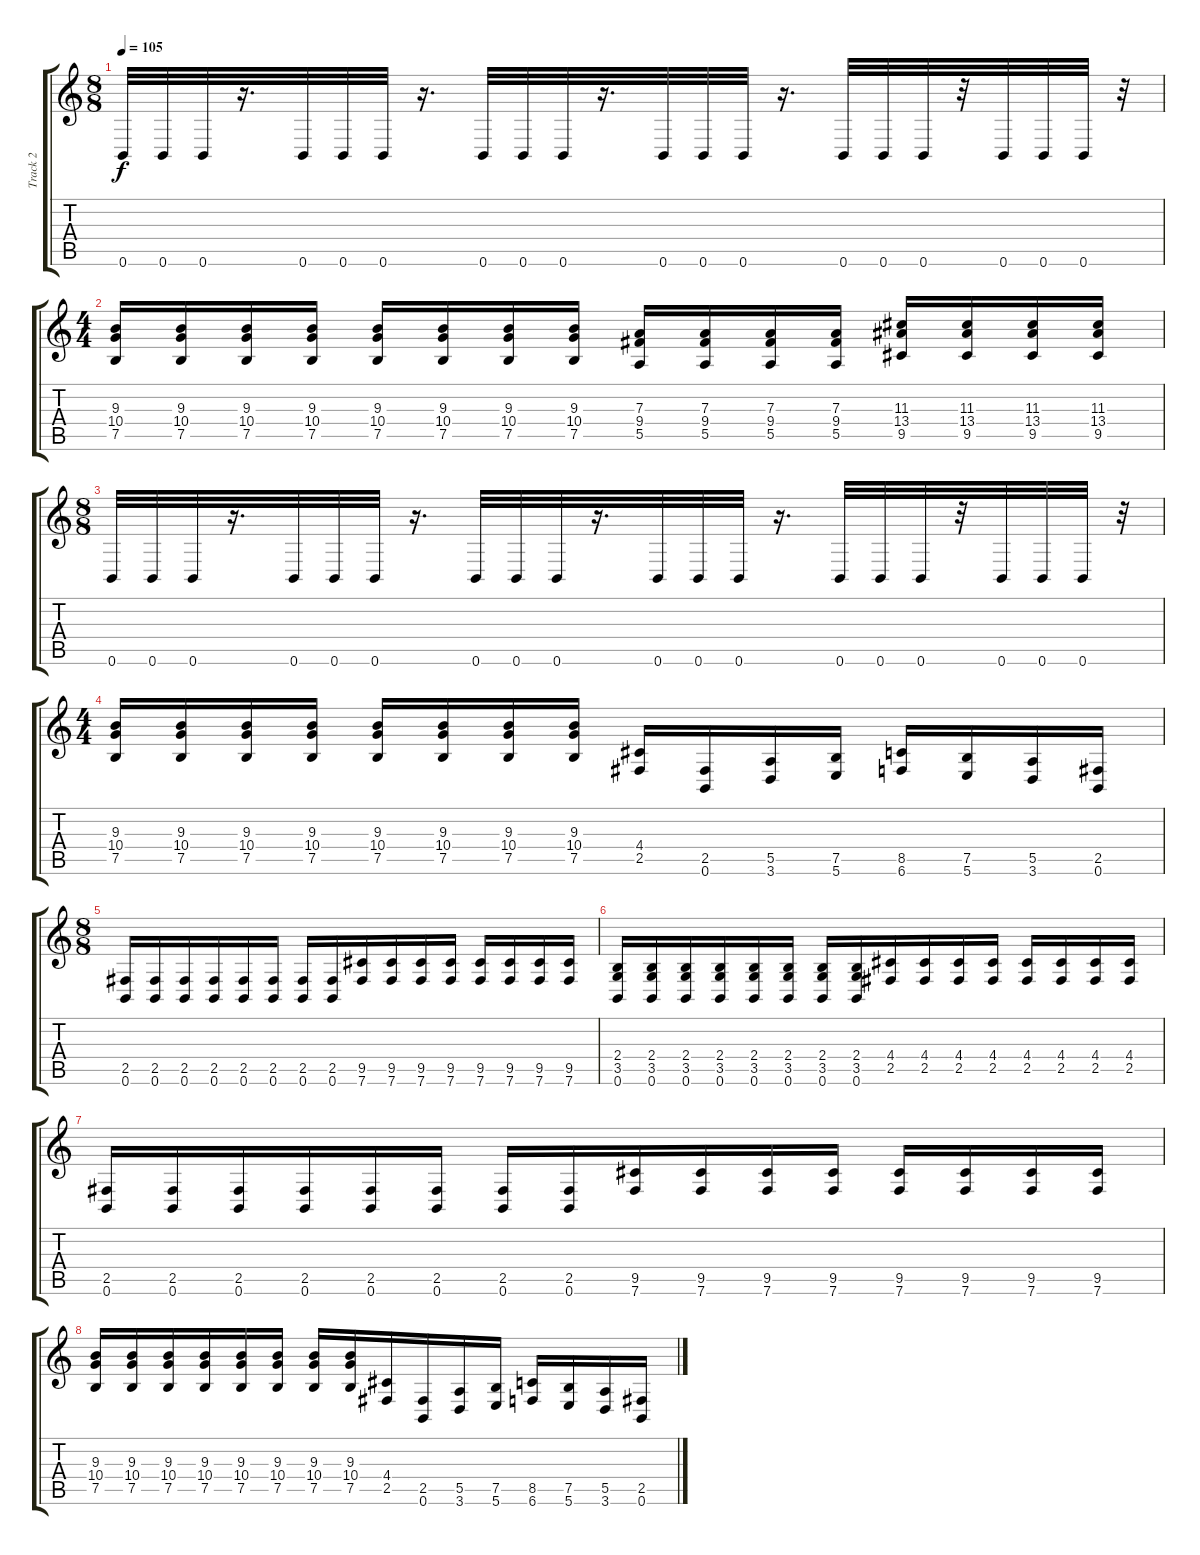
\track ("Track 2" "Track 2") {instrument distortionguitar}
\staff {score tabs}
\tuning (B3 Gb3 D3 A2 E2 B1) {hide}
\ts (8 8)
\tempo 105
\clef g2
\ks c
0.6.32{dy f} 0.6.32 0.6.32 r.16{d} 0.6.32 0.6.32 0.6.32 r.16{d} 0.6.32 0.6.32 0.6.32 r.16{d} 0.6.32 0.6.32 0.6.32 r.16{d} 0.6.32 0.6.32 0.6.32 r.32 0.6.32 0.6.32 0.6.32 r.32 |
\ts (4 4)
(9.3 10.4 7.5).16 (9.3 10.4 7.5).16 (9.3 10.4 7.5).16 (9.3 10.4 7.5).16 (9.3 10.4 7.5).16 (9.3 10.4 7.5).16 (9.3 10.4 7.5).16 (9.3 10.4 7.5).16 (7.3 9.4 5.5).16 (7.3 9.4 5.5).16 (7.3 9.4 5.5).16 (7.3 9.4 5.5).16 (11.3 13.4 9.5).16 (11.3 13.4 9.5).16 (11.3 13.4 9.5).16 (11.3 13.4 9.5).16 |
\ts (8 8)
0.6.32 0.6.32 0.6.32 r.16{d} 0.6.32 0.6.32 0.6.32 r.16{d} 0.6.32 0.6.32 0.6.32 r.16{d} 0.6.32 0.6.32 0.6.32 r.16{d} 0.6.32 0.6.32 0.6.32 r.32 0.6.32 0.6.32 0.6.32 r.32 |
\ts (4 4)
(9.3 10.4 7.5).16 (9.3 10.4 7.5).16 (9.3 10.4 7.5).16 (9.3 10.4 7.5).16 (9.3 10.4 7.5).16 (9.3 10.4 7.5).16 (9.3 10.4 7.5).16 (9.3 10.4 7.5).16 (4.4 2.5).16 (2.5 0.6).16 (5.5 3.6).16 (7.5 5.6).16 (8.5 6.6).16 (7.5 5.6).16 (5.5 3.6).16 (2.5 0.6).16 |
\ts (8 8)
(2.5 0.6).16 (2.5 0.6).16 (2.5 0.6).16 (2.5 0.6).16 (2.5 0.6).16 (2.5 0.6).16 (2.5 0.6).16 (2.5 0.6).16 (9.5 7.6).16 (9.5 7.6).16 (9.5 7.6).16 (9.5 7.6).16 (9.5 7.6).16 (9.5 7.6).16 (9.5 7.6).16 (9.5 7.6).16 |
(2.4 3.5 0.6).16 (2.4 3.5 0.6).16 (2.4 3.5 0.6).16 (2.4 3.5 0.6).16 (2.4 3.5 0.6).16 (2.4 3.5 0.6).16 (2.4 3.5 0.6).16 (2.4 3.5 0.6).16 (4.4 2.5).16 (4.4 2.5).16 (4.4 2.5).16 (4.4 2.5).16 (4.4 2.5).16 (4.4 2.5).16 (4.4 2.5).16 (4.4 2.5).16 |
(2.5 0.6).16 (2.5 0.6).16 (2.5 0.6).16 (2.5 0.6).16 (2.5 0.6).16 (2.5 0.6).16 (2.5 0.6).16 (2.5 0.6).16 (9.5 7.6).16 (9.5 7.6).16 (9.5 7.6).16 (9.5 7.6).16 (9.5 7.6).16 (9.5 7.6).16 (9.5 7.6).16 (9.5 7.6).16 |
(9.3 10.4 7.5).16 (9.3 10.4 7.5).16 (9.3 10.4 7.5).16 (9.3 10.4 7.5).16 (9.3 10.4 7.5).16 (9.3 10.4 7.5).16 (9.3 10.4 7.5).16 (9.3 10.4 7.5).16 (4.4 2.5).16 (2.5 0.6).16 (5.5 3.6).16 (7.5 5.6).16 (8.5 6.6).16 (7.5 5.6).16 (5.5 3.6).16 (2.5 0.6).16
